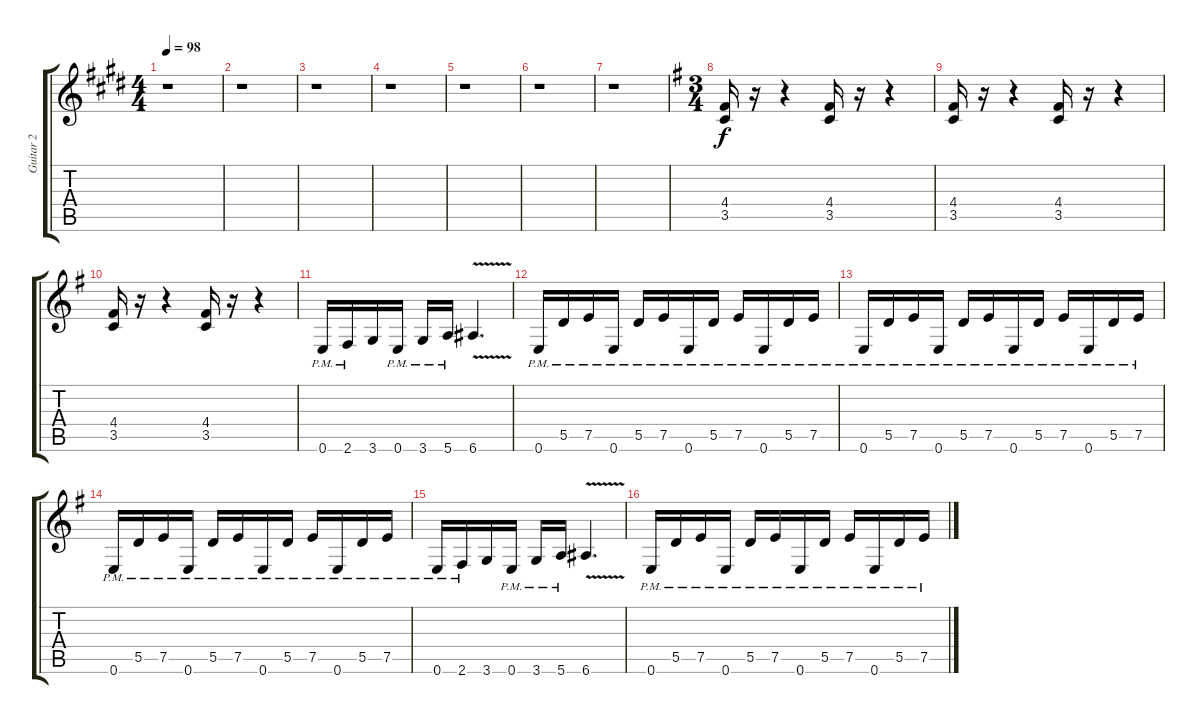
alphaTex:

\track ("Guitar 2" "Guitar 2") {instrument distortionguitar}
\staff {score tabs}
\tuning (E4 B3 G3 D3 A2 E2) {hide}
\ts (4 4)
\tempo 98
\clef g2
\ks c#minor
r.1{dy f} |
r.1 |
r.1 |
r.1 |
r.1 |
r.1 |
r.1 |
\ts (3 4)
\ks eminor
(4.4 3.5).16{volume 16} r.16 r.4 (4.4 3.5).16 r.16 r.4 |
(4.4 3.5).16 r.16 r.4 (4.4 3.5).16 r.16 r.4 |
(4.4 3.5).16 r.16 r.4 (4.4 3.5).16 r.16 r.4 |
0.6{pm}.16 2.6{pm}.16 3.6.16 0.6{pm}.16 3.6{pm}.16 5.6{pm}.16 6.6{v}.4{d} |
0.6{pm}.16 5.5{pm}.16 7.5{pm}.16 0.6{pm}.16 5.5{pm}.16 7.5{pm}.16 0.6{pm}.16 5.5{pm}.16 7.5{pm}.16 0.6{pm}.16 5.5{pm}.16 7.5{pm}.16 |
0.6{pm}.16 5.5{pm}.16 7.5{pm}.16 0.6{pm}.16 5.5{pm}.16 7.5{pm}.16 0.6{pm}.16 5.5{pm}.16 7.5{pm}.16 0.6{pm}.16 5.5{pm}.16 7.5{pm}.16 |
0.6{pm}.16 5.5{pm}.16 7.5{pm}.16 0.6{pm}.16 5.5{pm}.16 7.5{pm}.16 0.6{pm}.16 5.5{pm}.16 7.5{pm}.16 0.6{pm}.16 5.5{pm}.16 7.5{pm}.16 |
0.6{pm}.16 2.6{pm}.16 3.6.16 0.6{pm}.16 3.6{pm}.16 5.6{pm}.16 6.6{v}.4{d} |
0.6{pm}.16 5.5{pm}.16 7.5{pm}.16 0.6{pm}.16 5.5{pm}.16 7.5{pm}.16 0.6{pm}.16 5.5{pm}.16 7.5{pm}.16 0.6{pm}.16 5.5{pm}.16 7.5{pm}.16
